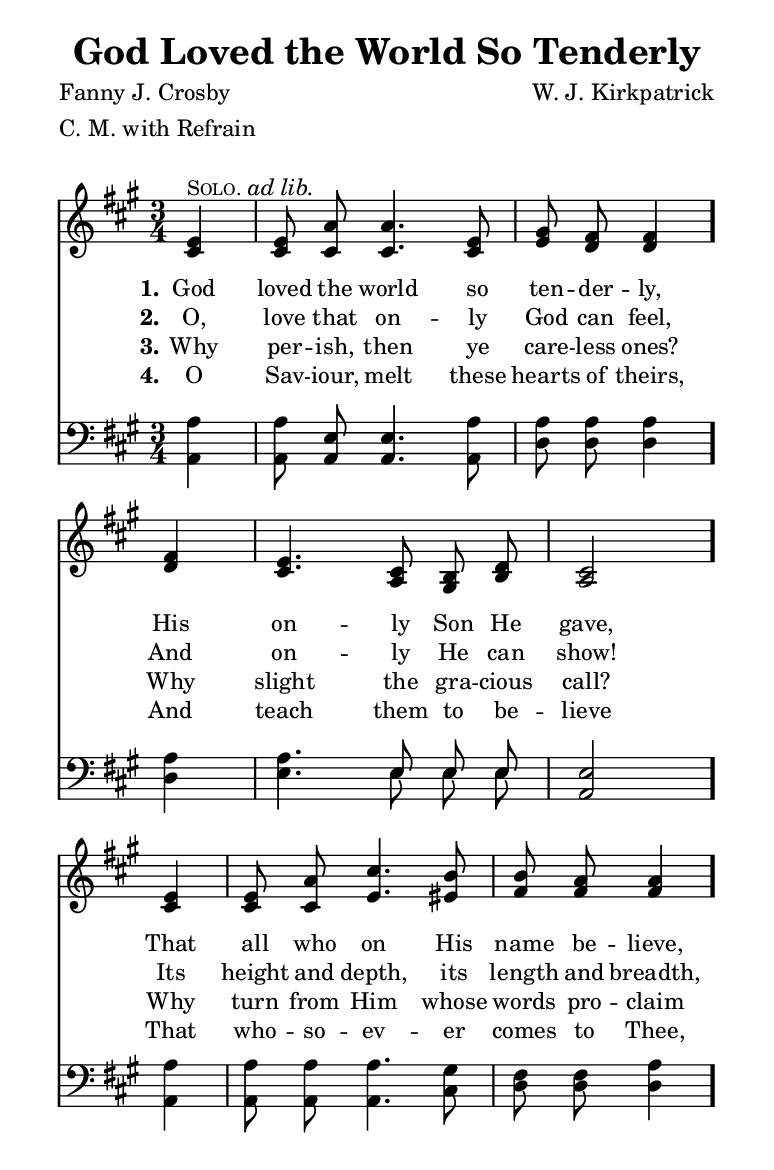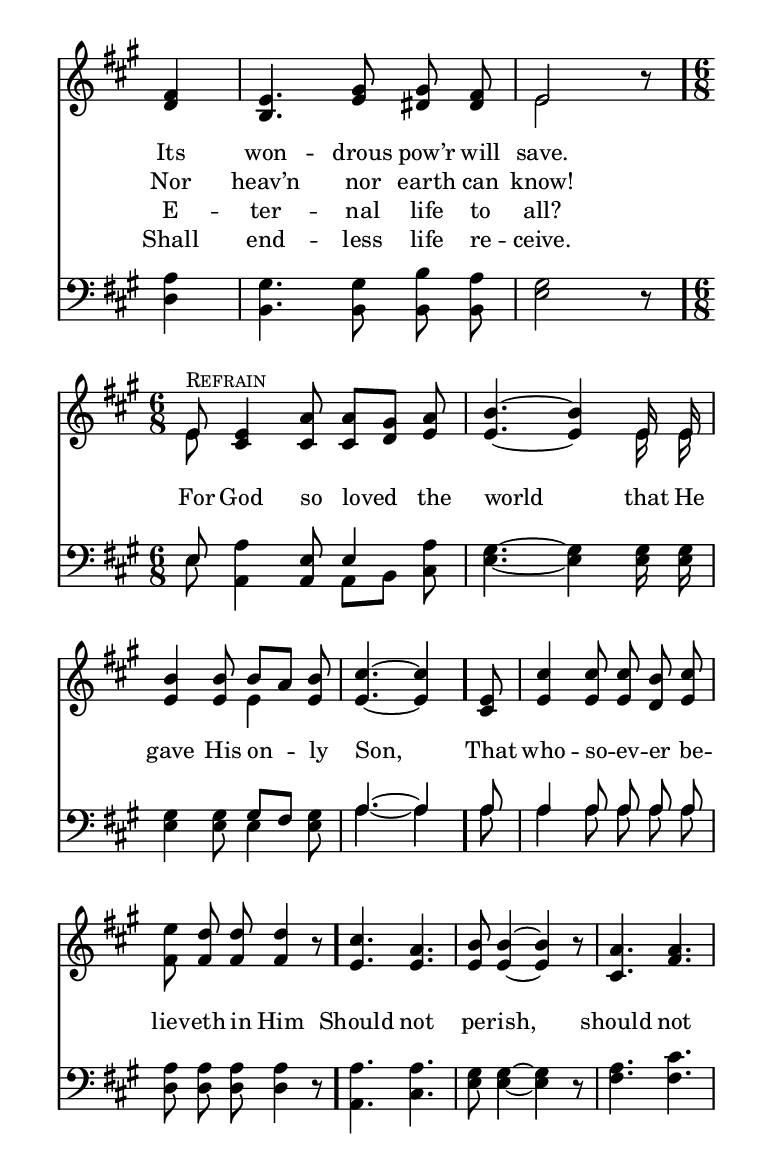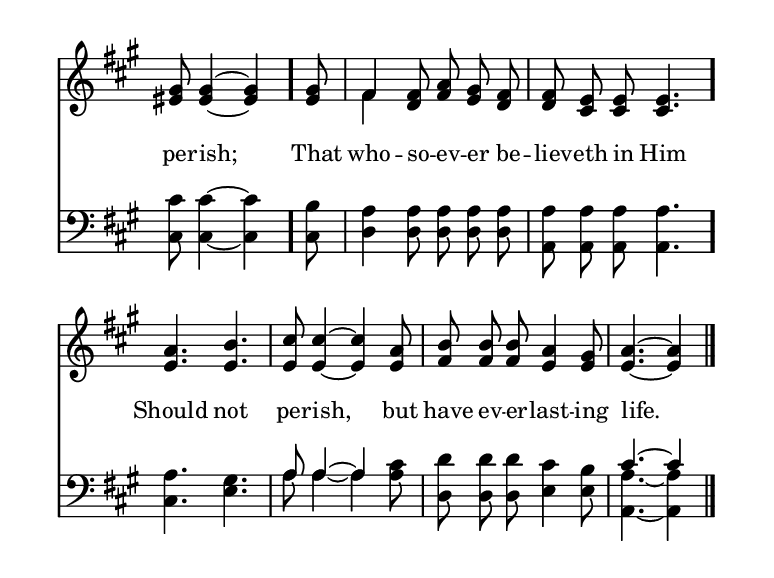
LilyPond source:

\include "common/global.ily"
\paper {
  \include "common/paper.ily"
  ragged-last-bottom = ##t
  page-count = #(cond (is-eogsized 2) (#t #f))
  system-count = #(cond (is-eogsized 6) (#t #f))
  systems-per-page = ##f
}

\header{
  hymnnumber = "12"
  title = "God Loved the World So Tenderly"
  tunename = ""
  meter = "C. M. with Refrain"
  poet = "Fanny J. Crosby"
  composer = "W. J. Kirkpatrick"
  %copyright = ""
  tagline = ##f
}

patternA = { c4 | c8 c8 c4. c8 | c8 c8 c4 } % Line 1, 3 soprano / alto / tenor / bass
patternB = { c4 | c4. c8 c8 c8 | c2       } % Line 2 soprano / alto / tenor / bass
patternC = { c4 | c4. c8 c8 c8 | c2 c8    } % Line 4 soprano / alto / tenor / bass

patternD = { c8 | c4 c8 c8[ c8] c8 | c4. ~ c4 c16 c16 | c4 c8 c8[ c8] c8 | c4. ~ c4 } % Refrain line 1 soprano
patternE = { c8 | c4 c8 c8[ c8] c8 | c4. ~ c4 c16 c16 | c4 c8 c4      c8 | c4. ~ c4 } % Refrain line 1 alto / bass
patternF = { c8 | c4 c8 c4      c8 | c4. ~ c4 c16 c16 | c4 c8 c8[ c8] c8 | c4. ~ c4 } % Refrain line 1 tenor

patternG = { c8 | c4 c8 c8 c8 c8 | c8 c8 c8 c4 c8                } % Refrain line 2 all
patternH = { c4. c4. | c8 c4 ~ c4 c8 | c4. c4. | c8 c4 ~ c4      } % Refrain line 3 all
patternI = { c8 | c4 c8 c8 c8 c8 | c8 c8 c8 c4.                  } % Refrain line 4 all
patternJ = { c4. c4. | c8 c4 ~ c4 c8 | c8 c8 c8 c4 c8 | c4. ~ c4 } % Refrain line 5 all

global = {
  \include "common/overrides.ily"
  \override Staff.TimeSignature.style = #'numbered
  \time 3/4
  \once \override Score.MetronomeMark.transparent = ##t
  \tempo 4 = 86
  \key a \major
  \partial 4
  \autoBeamOff
}

notesSoprano = {
\global
\relative c' {

  << s^\markup { \small \caps "Solo." \italic "ad lib." }
  \changePitch \patternA { e   | e a a e       | gis fis fis } >>
  \changePitch \patternB { fis | e cis b d     | cis         }
  \changePitch \patternA { e   | e a cis b     | b a a       }
  \changePitch \patternC { fis | e gis gis fis | e r         }

  << s^\markup { \small \caps "Refrain" }
  \time 6/8
  \set Timing.measurePosition = #(ly:make-moment -1 8)
  \changePitch \patternD { e     | e a a gis a        | b b e, e    | b' b b a b  | cis cis } >>
  \changePitch \patternG { e,    | cis' cis cis b cis | e d d d r   }
  \changePitch \patternH { cis a | b b b r            | a a         | gis gis gis }
  \changePitch \patternI { gis   | fis fis a gis fis  | fis e e e   }
  \changePitch \patternJ { a b   | cis cis cis a      | b b b a gis | a a         }

  \bar "|."

}
}

notesAlto = {
\global
\relative e' {

  \changePitch \patternA { cis | cis cis cis cis | e d d       }
  \changePitch \patternB { d   | cis a gis b     | a           }
  \changePitch \patternA { cis | cis cis e eis   | fis fis fis }
  \changePitch \patternC { d   | b e dis dis     | e r         }

  \changePitch \patternE { e   | cis cis cis d e | e e e e           | e e e e     | e e }
  \changePitch \patternG { cis | e e e d e       | fis fis fis fis r }
  \changePitch \patternH { e e | e e e r         | cis fis           | eis eis eis }
  \changePitch \patternI { eis | fis d fis e d   | d cis cis cis     }
  \changePitch \patternJ { e e | e e e e         | fis fis fis e e   | e e         }

}
}

notesTenor = {
\global
\relative a {

  \changePitch \patternA { a | a e e a     | a a a     }
  \changePitch \patternB { a | a e e e     | e         }
  \changePitch \patternA { a | a a a gis   | fis fis a }
  \changePitch \patternC { a | gis gis b a | gis r     }

  \changePitch \patternF { e     | a e e a       | gis gis gis gis | gis gis gis fis gis | a a }
  \changePitch \patternG { a     | a a a a a     | a a a a r       }
  \changePitch \patternH { a a   | gis gis gis r | a cis           | cis cis cis         }
  \changePitch \patternI { b     | a a a a a     | a a a a         }
  \changePitch \patternJ { a gis | a a a cis     | d d d cis b     | cis cis             }

}
}

notesBass = {
\global
\relative f, {

  \changePitch \patternA { a | a a a a   | d d d }
  \changePitch \patternB { d | e e e e   | a,    }
  \changePitch \patternA { a | a a a cis | d d d }
  \changePitch \patternC { d | b b b b   | e r   }

  \changePitch \patternE { e             | a, a a b cis | e e e e    | e e e e           | a a }
  \changePitch \patternG { a             | a a a a a    | d, d d d r }
  \changePitch \patternH { a cis         | e e e r      | fis fis    | cis cis cis       }
  \changePitch \patternI { cis d d d d d | a a a a      }
  \changePitch \patternJ { cis e         | a a a a      | d, d d e e | < a a, > < a a, > }

}
}

Refrain = \lyricmode {

For God so loved the world that He gave His on -- ly Son, \bar "."
That who -- so -- ev -- er be -- liev -- eth in Him \bar "."
Should not per -- ish, should not per -- ish; \bar "."
That who -- so -- ev -- er be -- liev -- eth in Him \bar "."
Should not per -- ish, but have ev -- er -- last -- ing life. \bar "."

}

wordsA = \lyricmode {
\set stanza = "1."

God loved the world so ten -- der -- ly, \bar "."
His on -- ly Son He gave, \bar "." \break
That all who on His name be -- lieve, \bar "."
Its won -- drous pow’r will save. \bar "." \break

}

wordsB = \lyricmode {
\set stanza = "2."

O, love that on -- ly God can feel,
And on -- ly He can show!
Its height and depth, its length and breadth,
Nor heav’n nor earth can know!

\Refrain

}

wordsC = \lyricmode {
\set stanza = "3."

Why per -- ish, then ye care -- less ones?
Why slight the gra -- cious call?
Why turn from Him whose words pro -- claim
E -- ter -- nal life to all?

}

wordsD = \lyricmode {
\set stanza = "4."

O Sav -- iour, melt these hearts of theirs,
And teach them to be -- lieve
That who -- so -- ev -- er comes to Thee,
Shall end -- less life re -- ceive.

}


\score {
  \context ChoirStaff <<
    \context Staff = upper <<
      \set Staff.autoBeaming = ##f
      \set ChoirStaff.systemStartDelimiter = #'SystemStartBar
      \set ChoirStaff.printPartCombineTexts = ##f
      \partcombine #'(2 . 9) \notesSoprano \notesAlto
      \context NullVoice = sopranos { \voiceOne << \notesSoprano >> }
      \context NullVoice = altos { \voiceTwo << \notesAlto >> }
      \context Lyrics = one   \lyricsto sopranos \wordsA
      \context Lyrics = two   \lyricsto sopranos \wordsB
      \context Lyrics = three \lyricsto sopranos \wordsC
      \context Lyrics = four  \lyricsto sopranos \wordsD
      %\context Lyrics = five  \lyricsto sopranos \wordsE
    >>
    \context Staff = men <<
      \set Staff.autoBeaming = ##f
      \clef bass
      \set ChoirStaff.printPartCombineTexts = ##f
      \partcombine #'(2 . 9) \notesTenor \notesBass
      \context NullVoice = tenors { \voiceOne << \notesTenor >> }
      \context NullVoice = basses { \voiceTwo << \notesBass >> }
    >>
  >>
  \layout {
    \include "common/layout.ily"
  }
  \midi{
    \include "common/midi.ily"
  }
}

\version "2.19.49"  % necessary for upgrading to future LilyPond versions.

% vi:set et ts=2 sw=2 ai nocindent syntax=lilypond:
